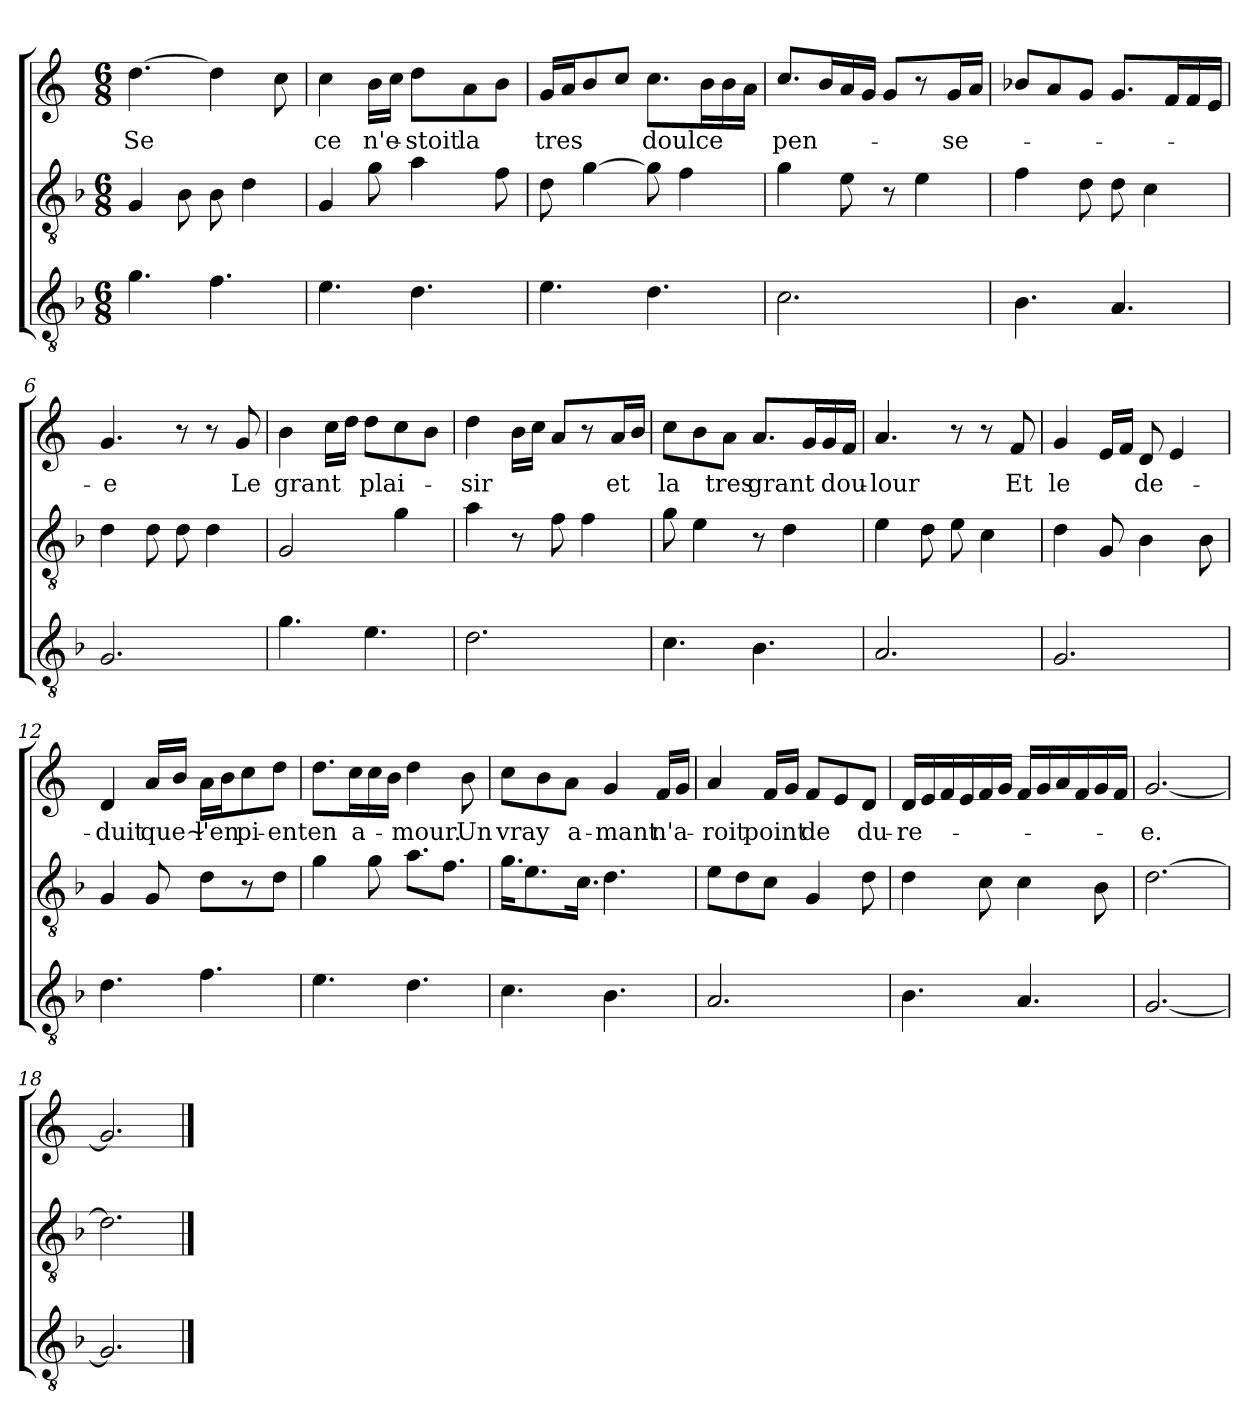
**kern	**kern	**kern	**text
*part3	*part2	*part1	*part1
*staff3	*staff2	*staff1	*staff1
*clefGv2	*clefGv2	*clefG2	*
*k[b-]	*k[b-]	*k[]	*
*F:	*F:	*C:	*
*M6/8	*M6/8	*M6/8	*
=1	=1	=1	=1
!	!	!	!LO:LY:b
4.g\	4G/	[4.dd\	Se
.	8B-\	.	.
4.f\	8B-\	4dd\]	.
.	4d\	.	.
.	.	8cc\	.
=2	=2	=2	=2
!	!	!	!LO:LY:b
4.e\	4G/	4cc\	ce
!	!	!	!LO:LY:b
.	8g\	16b\LL	n'e-
.	.	16cc\JJ	.
!	!	!	!LO:LY:b
4.d\	4a\	8dd\L	-stoit
!	!	!	!LO:LY:b
.	.	8a\	la
.	8f\	8b\J	.
=3	=3	=3	=3
!	!	!	!LO:LY:b
4.e\	8d\	16g/LL	tres
.	.	16a/J	.
.	[4g\	8b/	.
.	.	8cc/J	.
!	!	!	!LO:LY:b
4.d\	8g\]	8.cc\L	doulce
.	4f\	.	.
.	.	16b\L	.
.	.	16b\	.
.	.	16a\JJ	.
=4	=4	=4	=4
!	!	!	!LO:LY:b
2.c\	4g\	8.cc/L	pen-
.	.	16b/L	.
.	8e\	16a/	.
.	.	16g/JJ	.
.	8r	8g/L	.
.	4e\	8r	.
!	!	!	!LO:LY:b
.	.	16g/L	-se-
.	.	16a/JJ	.
=5	=5	=5	=5
4.B-\	4f\	8b-X/L	.
.	.	8a/	.
.	8d\	8g/J	.
4.A/	8d\	8.g/L	.
.	4c\	.	.
.	.	16f/L	.
.	.	16f/	.
.	.	16e/JJ	.
=6	=6	=6	=6
!	!	!	!LO:LY:b
2.G/	4d\	4.g/	-e
.	8d\	.	.
.	8d\	8r	.
.	4d\	8r	.
!	!	!	!LO:LY:b
.	.	8g/	Le
=7	=7	=7	=7
!	!	!	!LO:LY:b
4.g\	2G/	4b\	grant
.	.	16cc\LL	.
.	.	16dd\JJ	.
!	!	!	!LO:LY:b
4.e\	.	8dd\L	plai-
.	4g\	8cc\	.
.	.	8b\J	.
!!LO:LB:g=z
=8	=8	=8	=8
!	!	!	!LO:LY:b
2.d\	4a\	4dd\	-sir
.	8r	16b\LL	.
.	.	16cc\JJ	.
.	8f\	8a/L	.
.	4f\	8r	.
!	!	!	!LO:LY:b
.	.	16a/L	et
.	.	16b/JJ	.
=9	=9	=9	=9
!	!	!	!LO:LY:b
4.c\	8g\	8cc\L	la
.	4e\	8b\	.
!	!	!	!LO:LY:b
.	.	8a\J	tres
!	!	!	!LO:LY:b
4.B-\	8r	8.a/L	grant
.	4d\	.	.
.	.	16g/L	.
.	.	16g/	.
!	!	!	!LO:LY:b
.	.	16f/JJ	dou-
=10	=10	=10	=10
!	!	!	!LO:LY:b
2.A/	4e\	4.a/	-lour
.	8d\	.	.
.	8e\	8r	.
.	4c\	8r	.
!	!	!	!LO:LY:b
.	.	8f/	Et
=11	=11	=11	=11
!	!	!	!LO:LY:b
2.G/	4d\	4g/	le
.	8G/	16e/LL	.
.	.	16f/JJ	.
!	!	!	!LO:LY:b
.	4B-\	8d/	de-
.	.	4e/	.
.	8B-\	.	.
=12	=12	=12	=12
!	!	!	!LO:LY:b
4.d\	4G/	4d/	-duit
!	!	!	!LO:LY:b
.	8G/	16a/LL	que~
.	.	16b/JJ	.
!	!	!	!LO:LY:b
4.f\	8d\L	16a\LL	l'en
.	.	16b\J	.
!	!	!	!LO:LY:b
.	8r	8cc\	pi-
!	!	!	!LO:LY:b
.	8d\J	8dd\J	-ent
=13	=13	=13	=13
!	!	!	!LO:LY:b
4.e\	4g\	8.dd\L	en
!	!	!	!LO:LY:b
.	.	16cc\L	a-
.	8g\	16cc\	.
.	.	16b\JJ	.
!	!	!	!LO:LY:b
4.d\	8.a\L	4dd\	-mour.
.	8.f\J	.	.
!	!	!	!LO:LY:b
.	.	8b\	Un
=14	=14	=14	=14
!	!	!	!LO:LY:b
4.c\	16.g\KL	8cc\L	vray
.	8.e\	.	.
.	.	8b\	.
!	!	!	!LO:LY:b
.	.	8a\J	a-
.	16.c\Jk	.	.
!	!	!	!LO:LY:b
4.B-\	4.d\	4g/	-mant
!	!	!	!LO:LY:b
.	.	16f/LL	n'a-
.	.	16g/JJ	.
!!LO:LB:g=z
=15	=15	=15	=15
!	!	!	!LO:LY:b
2.A/	8e\L	4a/	-roit
.	8d\	.	.
!	!	!	!LO:LY:b
.	8c\J	16f/LL	point
.	.	16g/JJ	.
!	!	!	!LO:LY:b
.	4G/	8f/L	de
.	.	8e/	.
!	!	!	!LO:LY:b
.	8d\	8d/J	du-
=16	=16	=16	=16
!	!	!	!LO:LY:b
4.B-\	4d\	16d/LL	-re-
.	.	16e/	.
.	.	16f/	.
.	.	16e/	.
.	8c\	16f/	.
.	.	16g/JJ	.
4.A/	4c\	16f/LL	.
.	.	16g/	.
.	.	16a/	.
.	.	16f/	.
.	8B-\	16g/	.
.	.	16f/JJ	.
=17	=17	=17	=17
!	!	!	!LO:LY:b
[2.G/	[2.d\	[2.g/	-e.
=18	=18	=18	=18
2.G/]	2.d\]	2.g/]	.
==	==	==	==
*-	*-	*-	*-
